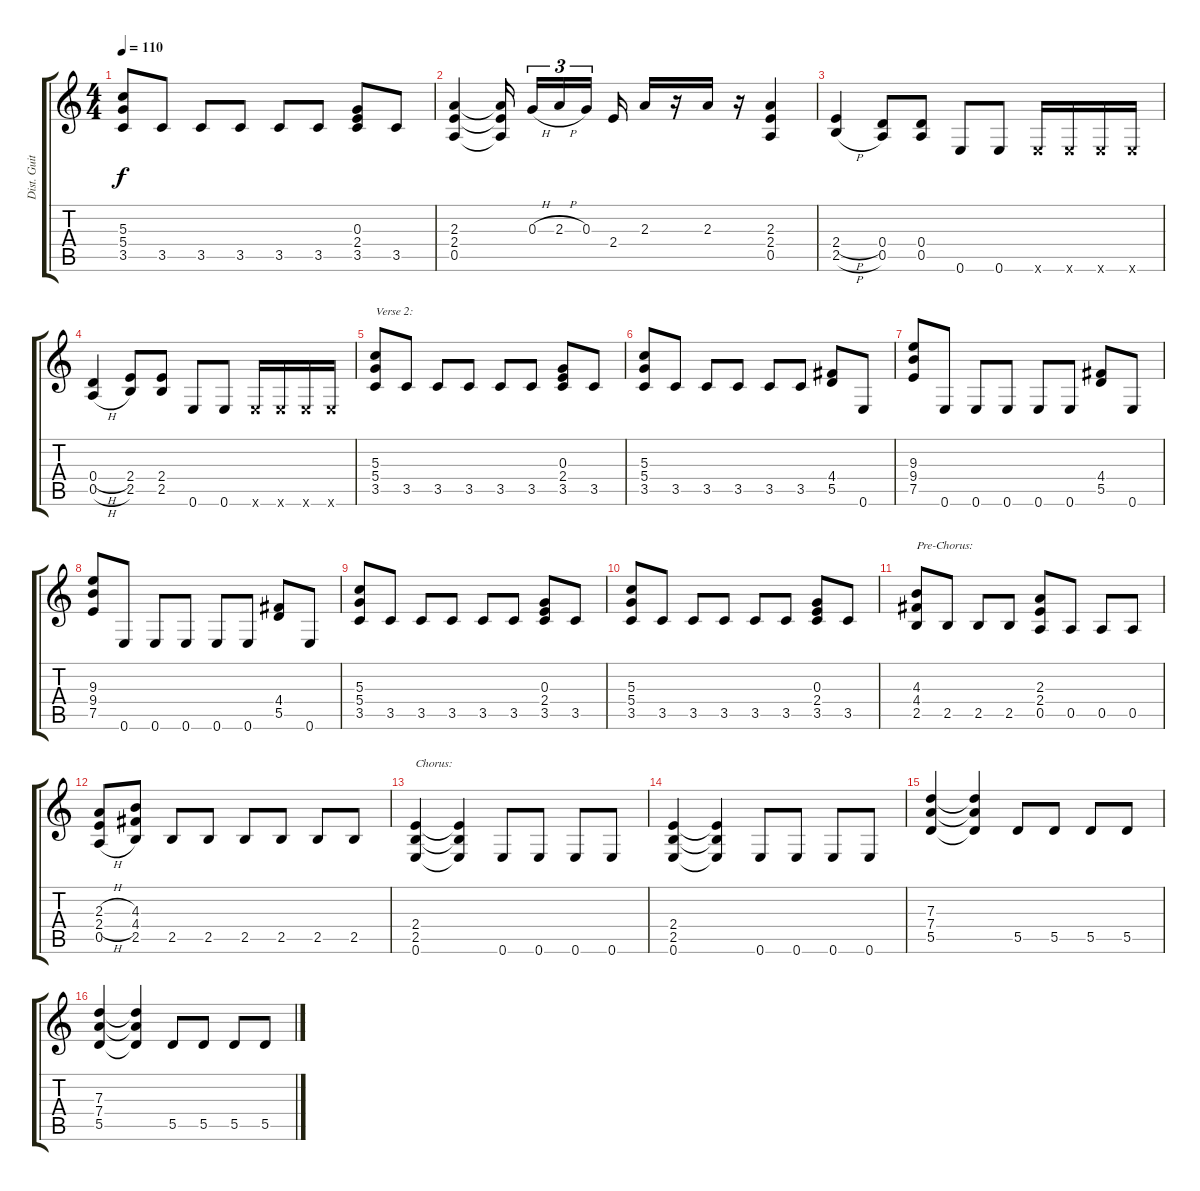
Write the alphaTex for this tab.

\track ("Dist. Guitar 1" "Dist. Guit") {instrument overdrivenguitar}
\staff {score tabs}
\tuning (E4 B3 G3 D3 A2 E2) {hide}
\ts (4 4)
\tempo 110
\clef g2
\ks c
(5.3 5.4 3.5).8{dy f} 3.5.8 3.5.8 3.5.8 3.5.8 3.5.8 (0.3 2.4 3.5).8 3.5.8 |
(2.3 2.4 0.5).4 (2.3{t} 2.4{t} 0.5{t}).16{beam splitsecondary} 0.3{h}.16{tu (3 2)} 2.3{h}.16{tu (3 2)} 0.3.16{tu (3 2) beam splitsecondary} 2.4.16 2.3.16 r.16 2.3.16 r.16 (2.3 2.4 0.5).4 |
(2.4{h} 2.5{h}).4 (0.4 0.5).8 (0.4 0.5).8 0.6.8 0.6.8 0.6{x}.16 0.6{x}.16 0.6{x}.16 0.6{x}.16 |
(0.4{h} 0.5{h}).4 (2.4 2.5).8 (2.4 2.5).8 0.6.8 0.6.8 0.6{x}.16 0.6{x}.16 0.6{x}.16 0.6{x}.16 |
(5.3 5.4 3.5).8{txt "Verse 2:"} 3.5.8 3.5.8 3.5.8 3.5.8 3.5.8 (0.3 2.4 3.5).8 3.5.8 |
(5.3 5.4 3.5).8 3.5.8 3.5.8 3.5.8 3.5.8 3.5.8 (4.4 5.5).8 0.6.8 |
(9.3 9.4 7.5).8 0.6.8 0.6.8 0.6.8 0.6.8 0.6.8 (4.4 5.5).8 0.6.8 |
(9.3 9.4 7.5).8 0.6.8 0.6.8 0.6.8 0.6.8 0.6.8 (4.4 5.5).8 0.6.8 |
(5.3 5.4 3.5).8 3.5.8 3.5.8 3.5.8 3.5.8 3.5.8 (0.3 2.4 3.5).8 3.5.8 |
(5.3 5.4 3.5).8 3.5.8 3.5.8 3.5.8 3.5.8 3.5.8 (0.3 2.4 3.5).8 3.5.8 |
(4.3 4.4 2.5).8{txt "Pre-Chorus:"} 2.5.8 2.5.8 2.5.8 (2.3 2.4 0.5).8 0.5.8 0.5.8 0.5.8 |
(2.3{h} 2.4{h} 0.5{h}).8 (4.3 4.4 2.5).8 2.5.8 2.5.8 2.5.8 2.5.8 2.5.8 2.5.8 |
(2.4 2.5 0.6).4{txt "Chorus:"} (2.4{t} 2.5{t} 0.6{t}).4 0.6.8 0.6.8 0.6.8 0.6.8 |
(2.4 2.5 0.6).4 (2.4{t} 2.5{t} 0.6{t}).4 0.6.8 0.6.8 0.6.8 0.6.8 |
(7.3 7.4 5.5).4 (7.3{t} 7.4{t} 5.5{t}).4 5.5.8 5.5.8 5.5.8 5.5.8 |
(7.3 7.4 5.5).4 (7.3{t} 7.4{t} 5.5{t}).4 5.5.8 5.5.8 5.5.8 5.5.8
